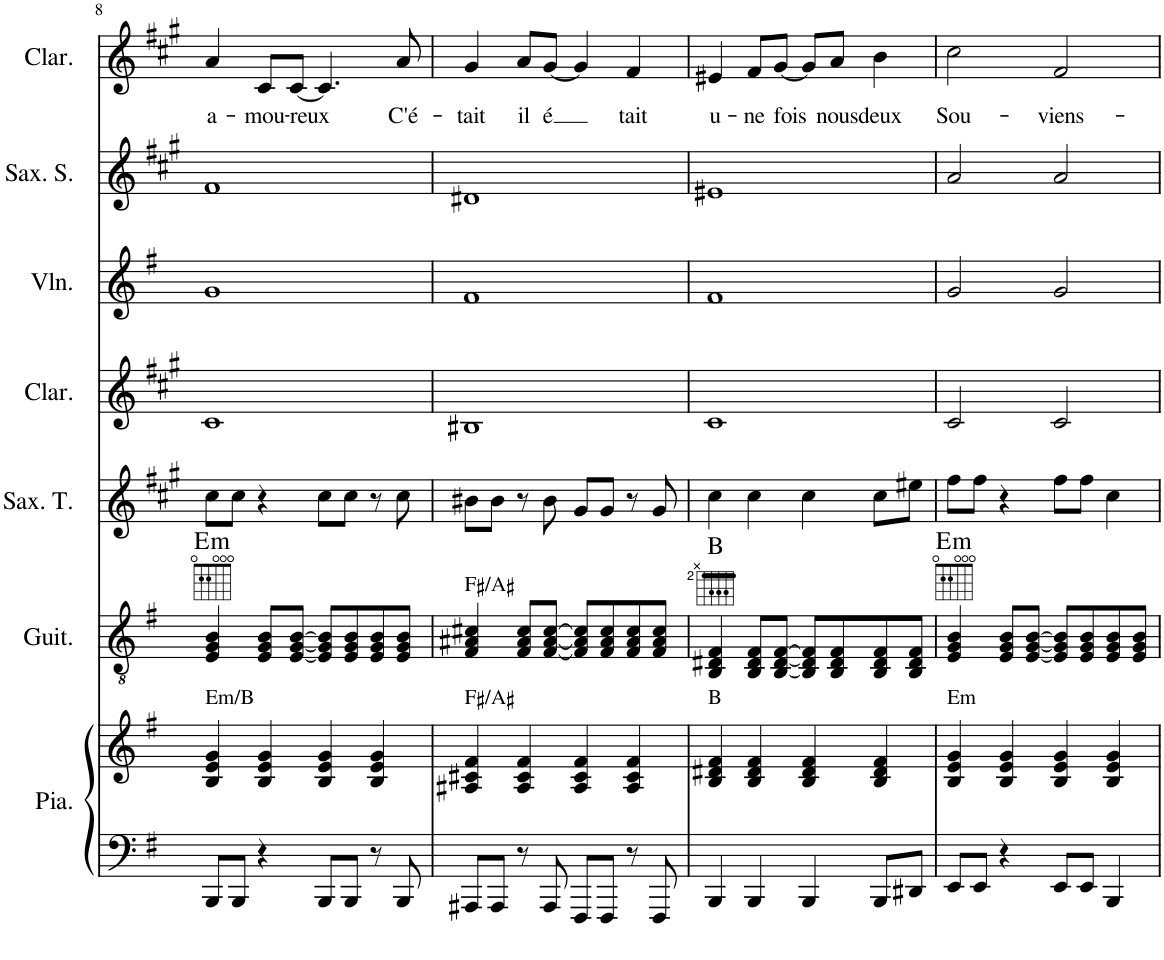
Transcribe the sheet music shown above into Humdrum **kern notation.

**kern	**kern	**kern	**harte	**kern	**kern	**kern	**kern	**kern	**text
*part7	*part7	*part6	*part6	*part5	*part4	*part3	*part2	*part1	*part1
*staff8	*staff7	*staff6	*	*staff5	*staff4	*staff3	*staff2	*staff1	*staff1
*I"Piano	*	*I"Guitare	*	*I"Saxophone Ténor	*I"Clarinette	*I"Violon	*I"Saxophone Soprano	*I"Clarinette	*
*I'Pia.	*	*I'Guit.	*	*I'Sax. T.	*I'Clar.	*I'Vln.	*I'Sax. S.	*I'Clar.	*
!!LO:PB:g=z
*clefF4	*clefG2	*clefGv2	*	*clefG2	*clefG2	*clefG2	*clefG2	*clefG2	*
*	*	*	*	*Trd8c14	*Trd1c2	*	*Trd1c2	*Trd1c2	*
*k[f#]	*k[f#]	*k[f#]	*	*k[f#c#g#]	*k[f#c#g#]	*k[f#]	*k[f#c#g#]	*k[f#c#g#]	*
*M4/4	*M4/4	*M4/4	*	*M4/4	*M4/4	*M4/4	*M4/4	*M4/4	*
=8	=8	=8	=8	=8	=8	=8	=8	=8	=8
!	!LO:TX:a:t=Em/B	!	!	!	!	!	!	!	!
!	!	!	!LO:H:kt=m	!	!	!	!	!	!LO:LY:b
8BBB/L	4B/ 4e/ 4g/	4E/ 4G/ 4B/	E:min	8cc#\L	1c#	1g	1f#	4a/	a-
8BBB/J	.	.	.	8cc#\J	.	.	.	.	.
!	!	!	!	!	!	!	!	!	!LO:LY:b
4r	4B/ 4e/ 4g/	8E/ 8G/ 8B/L	.	4r	.	.	.	8c#/L	-mou-
!	!	!	!	!	!	!	!	!	!LO:LY:b
.	.	[8E/ [8G/ [8B/J	.	.	.	.	.	[8c#/J	-reux
8BBB/L	4B/ 4e/ 4g/	8E/] 8G/] 8B/]L	.	8cc#\L	.	.	.	4.c#/]	.
8BBB/J	.	8E/ 8G/ 8B/	.	8cc#\J	.	.	.	.	.
8r	4B/ 4e/ 4g/	8E/ 8G/ 8B/	.	8r	.	.	.	.	.
!	!	!	!	!	!	!	!	!	!LO:LY:b
8BBB/	.	8E/ 8G/ 8B/J	.	8cc#\	.	.	.	8a/	C'é-
=9	=9	=9	=9	=9	=9	=9	=9	=9	=9
!	!	!LO:TX:a:t=F♯/A♯	!	!	!	!	!	!	!
!	!LO:TX:a:t=F♯/A♯	!	!	!	!	!	!	!	!
!	!	!	!	!	!	!	!	!	!LO:LY:b
8AAA#X/L	4A#X/ 4c#X/ 4f#/	4F#/ 4A#X/ 4c#X/	.	8b#X\L	1B#X	1f#	1d#X	4g#/	-tait
8AAA#/J	.	.	.	8b#\J	.	.	.	.	.
!	!	!	!	!	!	!	!	!	!LO:LY:b
8r	4A#/ 4c#/ 4f#/	8F#/ 8A#/ 8c#/L	.	8r	.	.	.	8a/L	il
!	!	!	!	!	!	!	!	!	!LO:LY:b
8AAA#/	.	[8F#/ [8A#/ [8c#/J	.	8b#\	.	.	.	[8g#/J	é
8FFF#/L	4A#/ 4c#/ 4f#/	8F#/] 8A#/] 8c#/]L	.	8g#/L	.	.	.	4g#/]	.
8FFF#/J	.	8F#/ 8A#/ 8c#/	.	8g#/J	.	.	.	.	.
!	!	!	!	!	!	!	!	!	!LO:LY:b
8r	4A#/ 4c#/ 4f#/	8F#/ 8A#/ 8c#/	.	8r	.	.	.	4f#/	tait
8FFF#/	.	8F#/ 8A#/ 8c#/J	.	8g#/	.	.	.	.	.
=10	=10	=10	=10	=10	=10	=10	=10	=10	=10
!	!LO:TX:a:t=B	!	!	!	!	!	!	!	!
!	!	!	!	!	!	!	!	!	!LO:LY:b
4BBB/	4B/ 4d#X/ 4f#/	4BB/ 4D#X/ 4F#/	B:maj	4cc#\	1c#	1f#	1e#X	4e#X/	u-
!	!	!	!	!	!	!	!	!	!LO:LY:b
4BBB/	4B/ 4d#/ 4f#/	8BB/ 8D#/ 8F#/L	.	4cc#\	.	.	.	8f#/L	-ne
!	!	!	!	!	!	!	!	!	!LO:LY:b
.	.	[8BB/ [8D#/ [8F#/J	.	.	.	.	.	[8g#/J	fois
4BBB/	4B/ 4d#/ 4f#/	8BB/] 8D#/] 8F#/]L	.	4cc#\	.	.	.	8g#/L]	.
!	!	!	!	!	!	!	!	!	!LO:LY:b
.	.	8BB/ 8D#/ 8F#/	.	.	.	.	.	8a/J	nous
!	!	!	!	!	!	!	!	!	!LO:LY:b
8BBB/L	4B/ 4d#/ 4f#/	8BB/ 8D#/ 8F#/	.	8cc#\L	.	.	.	4b\	deux
8DD#X/J	.	8BB/ 8D#/ 8F#/J	.	8ee#X\J	.	.	.	.	.
=11	=11	=11	=11	=11	=11	=11	=11	=11	=11
!	!LO:TX:a:t=Em	!	!	!	!	!	!	!	!
!	!	!	!LO:H:kt=m	!	!	!	!	!	!LO:LY:b
8EE/L	4B/ 4e/ 4g/	4E/ 4G/ 4B/	E:min	8ff#\L	2c#/	2g/	2a/	2cc#\	Sou-
8EE/J	.	.	.	8ff#\J	.	.	.	.	.
4r	4B/ 4e/ 4g/	8E/ 8G/ 8B/L	.	4r	.	.	.	.	.
.	.	[8E/ [8G/ [8B/J	.	.	.	.	.	.	.
!	!	!	!	!	!	!	!	!	!LO:LY:b
8EE/L	4B/ 4e/ 4g/	8E/] 8G/] 8B/]L	.	8ff#\L	2c#/	2g/	2a/	2f#/	-viens-
8EE/J	.	8E/ 8G/ 8B/	.	8ff#\J	.	.	.	.	.
4BBB/	4B/ 4e/ 4g/	8E/ 8G/ 8B/	.	4cc#\	.	.	.	.	.
.	.	8E/ 8G/ 8B/J	.	.	.	.	.	.	.
=	=	=	=	=	=	=	=	=	=
*-	*-	*-	*-	*-	*-	*-	*-	*-	*-
